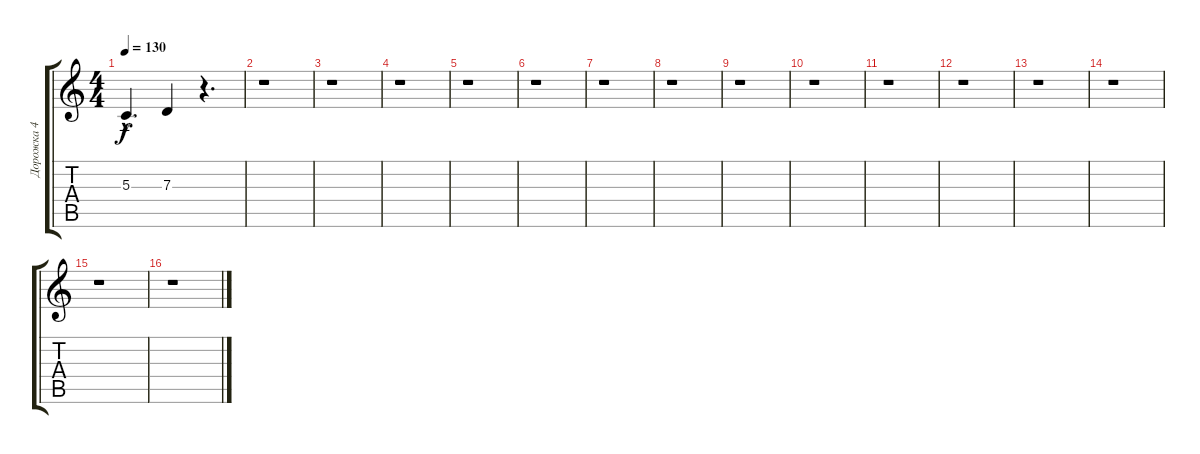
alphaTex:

\track ("Дорожка 4" "Дорожка 4") {instrument stringensemble1}
\staff {score tabs}
\tuning (E4 B3 G3 D3 A2 E2) {hide}
\ts (4 4)
\tempo 130
\clef g2
\ks c
5.3{hac t}.4{d dy f} 7.3.4 r.4{d} |
r.1 |
r.1 |
r.1 |
r.1 |
r.1 |
r.1 |
r.1 |
r.1 |
r.1 |
r.1 |
r.1 |
r.1 |
r.1 |
r.1 |
r.1
